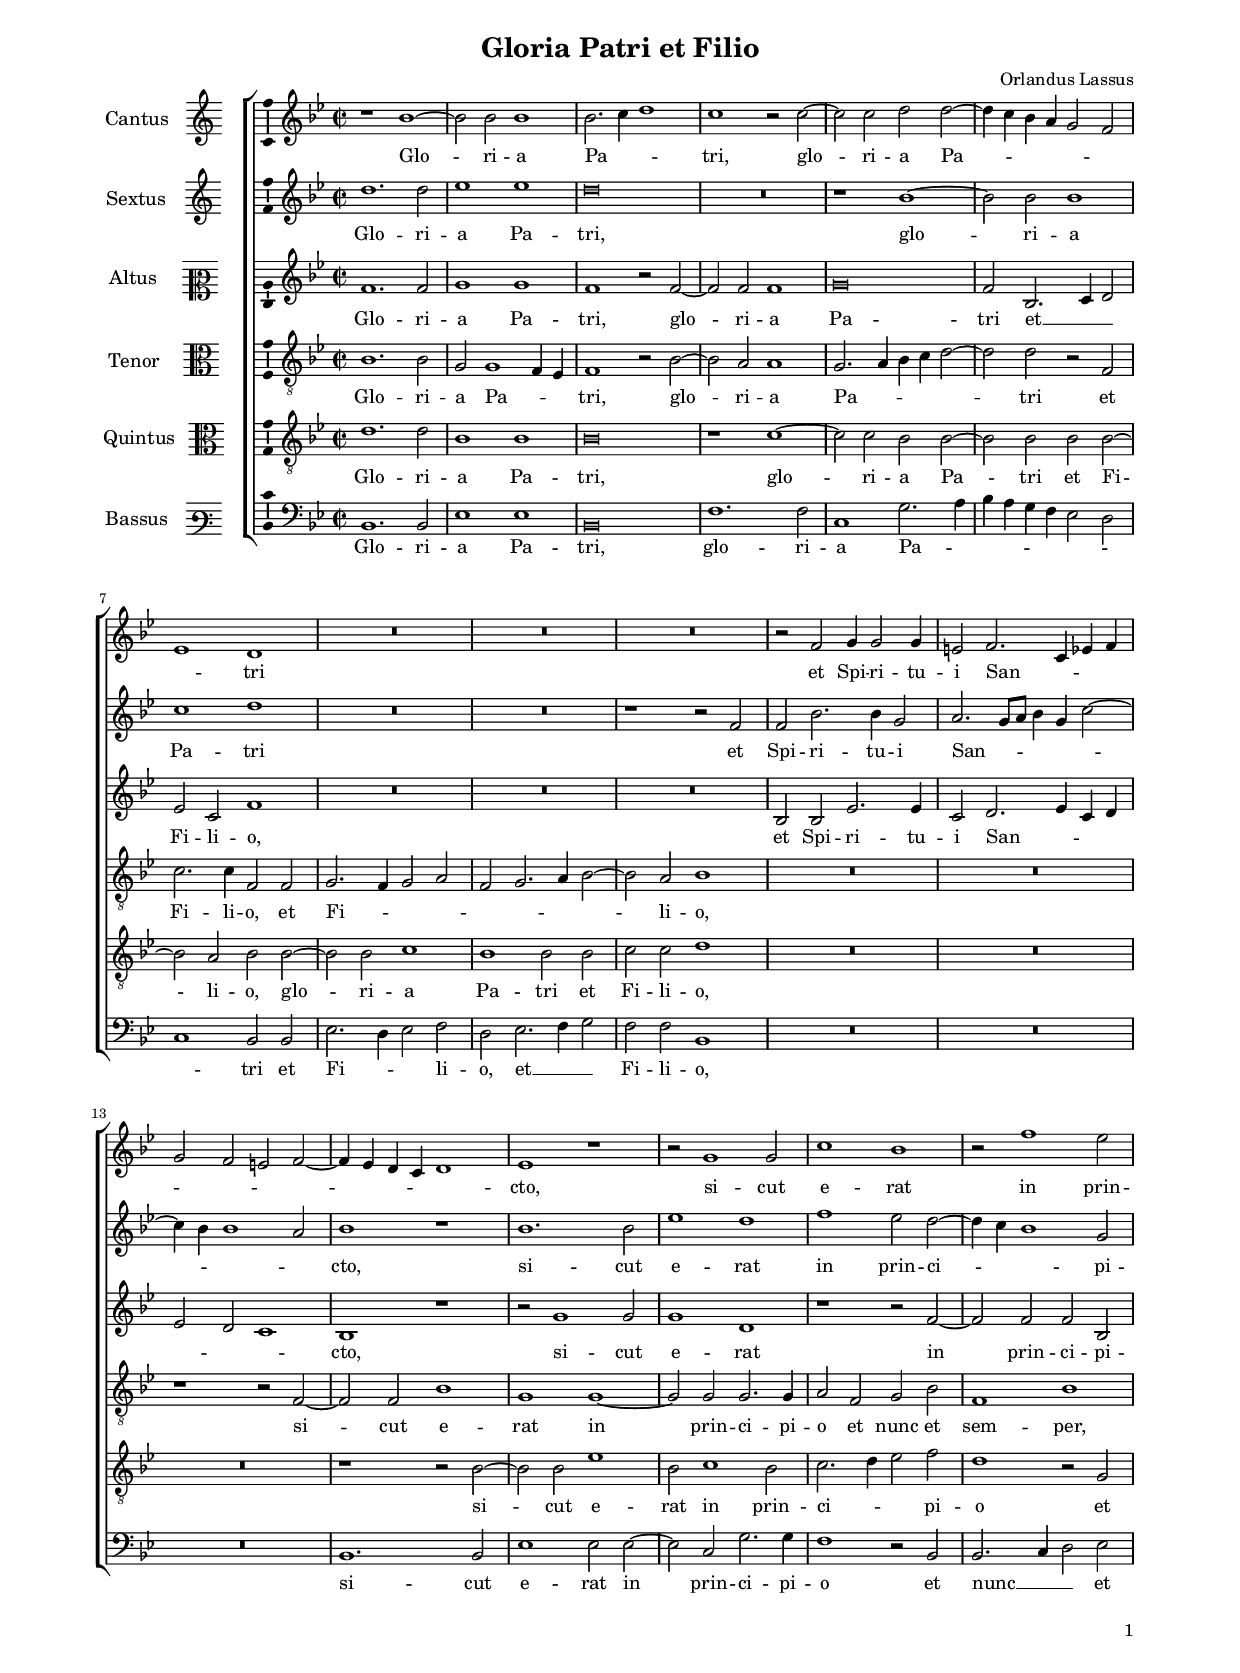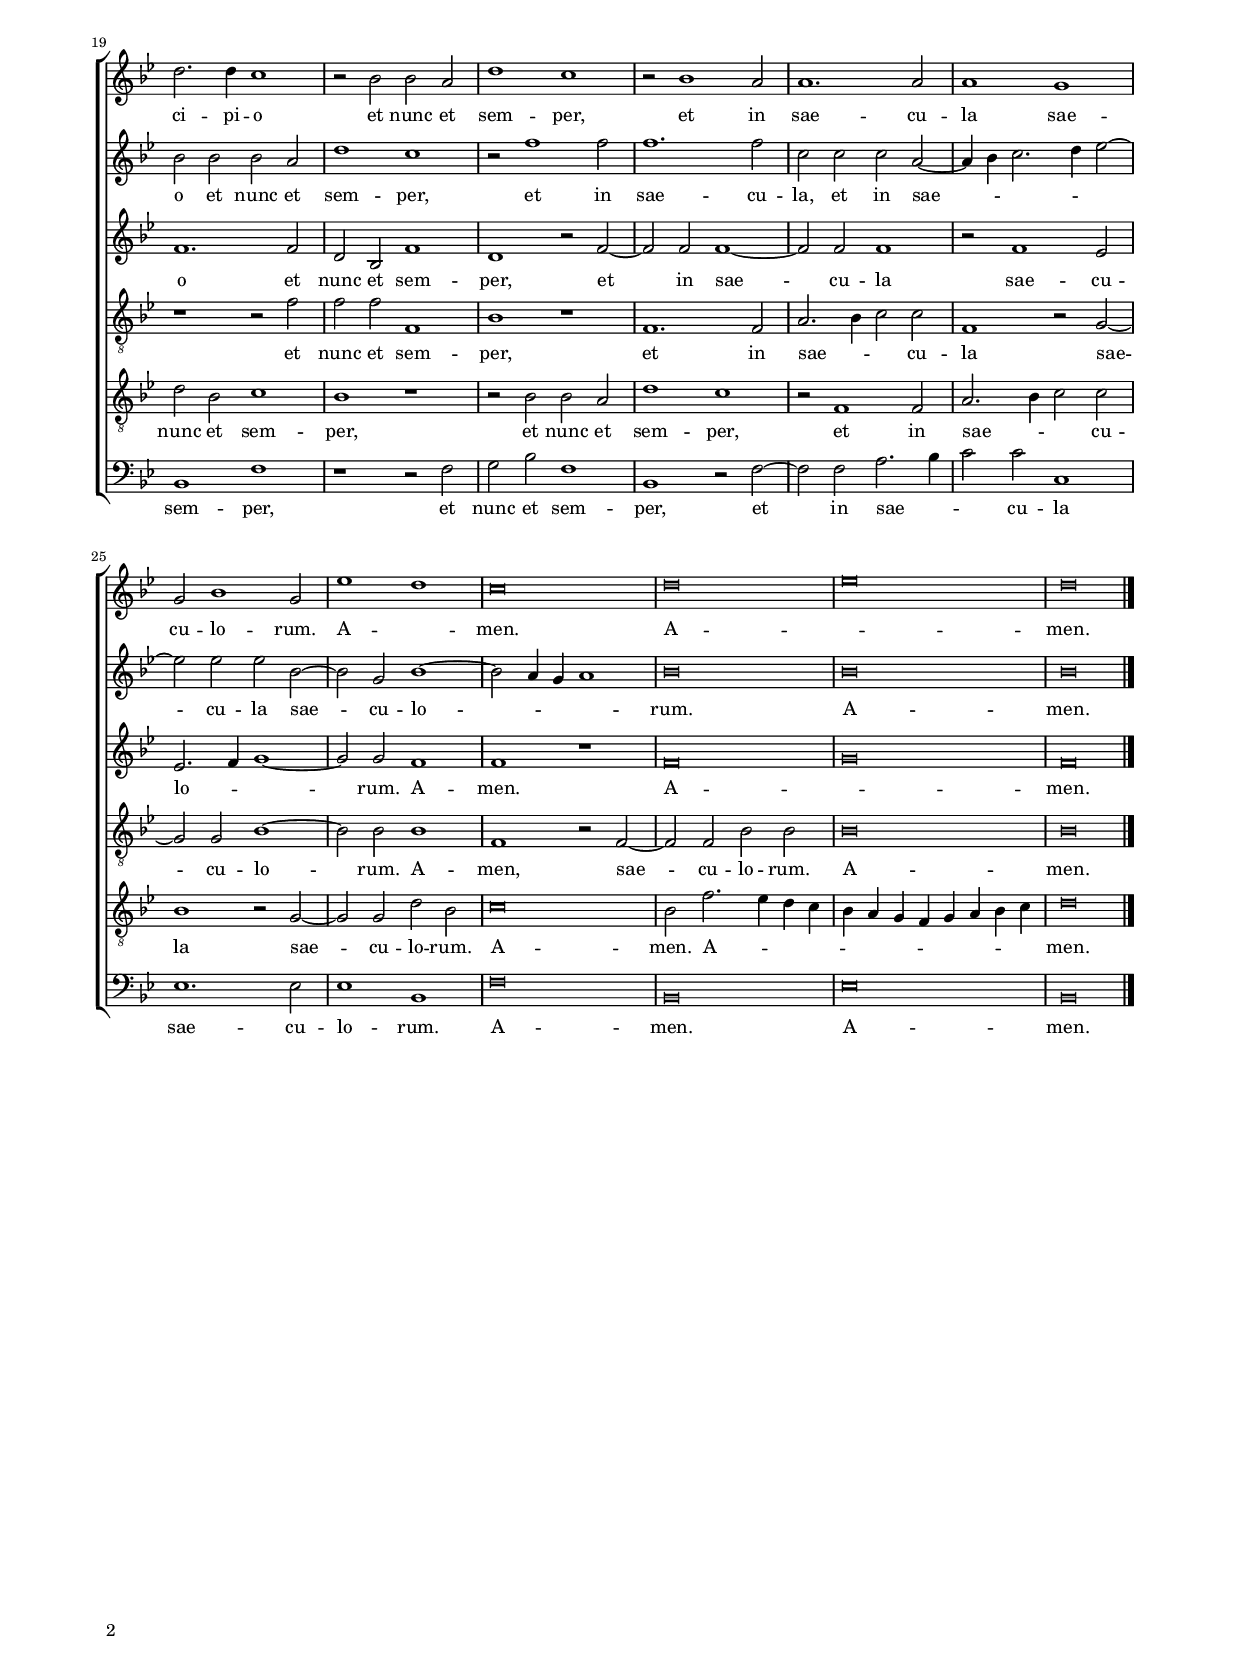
\header
{
  title="Gloria Patri et Filio"
  composer="Orlandus Lassus"
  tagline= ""
}

\version "2.20.0"
\language deutsch
#(set-global-staff-size 15)
% #(set-default-paper-size "letter")
#(ly:set-option 'point-and-click #f)


\paper
	{
	top-margin = 1.5 \cm
	bottom-margin = 1 \cm
	left-margin = 1.8 \cm
	right-margin = 1.8 \cm
	ragged-bottom = ##f
	ragged-last-bottom = ##t
	print-page-number = ##f
	system-system-spacing = #'((basic-distance . 16) (minimum-distance . 13) (padding . 5) (strechability . 250))
        oddFooterMarkup=\markup   \fill-line { "" \fromproperty #'page:page-number-string }
        evenFooterMarkup=\markup  \fill-line { \fromproperty #'page:page-number-string "" }
        last-bottom-spacing = #'((basic-distance . 12) (minimum-distance . 7) (padding . 4))
%	systems-per-page = 3
%       page-count = 4
%	min-systems-per-page = 3
	}


ficta = { \once \set suggestAccidentals = ##t }
	
forget = #(define-music-function (music) (ly:music?) #{
	\accidentalStyle forget
	$music
	\accidentalStyle default
	#})



global = {
    % \set Staff.autoBeaming = ##f
	\key c \major
	\time 2/2 \set Score.measureLength = #(ly:make-moment 2/1)
        \set Score.tempoHideNote = ##t
        \tempo 2 = 90
        \skip 1*2*30  \bar "|."
	}
   
incipitcantus = \markup { \score {
	{
	\set Staff.instrumentName = \markup { \fontsize #1 "Cantus" }
	\key c \major
	\clef violin
	s4 \bar ""
	}
	\layout  {
	raggedright = ##t
	indent = 1.6 \cm
	line-width = 2.2 \cm
	\context { \Staff \remove Time_signature_engraver }
	\override Staff.Clef.Y-extent = #'(0 . 0)
	}} \hspace #1 }


incipitsextus = \markup { \score {
	{
	\set Staff.instrumentName = \markup { \fontsize #1 "Sextus" }
	\key c \major
	\clef violin
	s4 \bar ""
	}
	\layout  {
	raggedright = ##t
	indent = 1.6 \cm
	line-width = 2.2 \cm
	\context { \Staff \remove Time_signature_engraver }
	\override Staff.Clef.Y-extent = #'(0 . 0)
	}} \hspace #1 }
      
      
incipitaltus = \markup { \score {
	{
	\set Staff.instrumentName = \markup { \fontsize #1 "Altus" }
	\key c \major
	\clef mezzosoprano
	s4 \bar ""
	}
	\layout  {
	raggedright = ##t
	indent = 1.6 \cm
	line-width = 2.2 \cm
	\context { \Staff \remove Time_signature_engraver }
	\override Staff.Clef.Y-extent = #'(0 . 0)
	}} \hspace #1 }


incipittenor = \markup { \score {
	{
	\set Staff.instrumentName = \markup { \fontsize #1 "Tenor" }
	\key c \major
	\clef alto
	s4 \bar ""
	}
	\layout  {
	raggedright = ##t
	indent = 1.6 \cm
	line-width = 2.2 \cm
	\context { \Staff \remove Time_signature_engraver }
	\override Staff.Clef.Y-extent = #'(0 . 0)
	}} \hspace #1 }
      
      
incipitquintus = \markup { \score {
	{
	\set Staff.instrumentName = \markup { \fontsize #1 "Quintus" }
	\key c \major
	\clef alto
	s4 \bar ""
	}
	\layout  {
	raggedright = ##t
	indent = 1.6 \cm
	line-width = 2.2 \cm
	\context { \Staff \remove Time_signature_engraver }
	\override Staff.Clef.Y-extent = #'(0 . 0)
	}} \hspace #1 }
      
      
incipitbassus = \markup { \score {
	{
	\set Staff.instrumentName = \markup { \fontsize #1 "Bassus" }
	\key c \major
	\clef varbaritone
	s4 \bar ""
	}
	\layout  {
	raggedright = ##t
	indent = 1.6 \cm
	line-width = 2.2 \cm
	\context { \Staff \remove Time_signature_engraver }
	\override Staff.Clef.Y-extent = #'(0 . 0)
	}} \hspace #1 }


cantus =  \relative c''
	{
	r1 c~
	c2 c c1
	c2. d4 e1
	d1 r2 d~
%5
	d2 d e e~ |
	e4 d c h a2 g \break \noPageBreak
	f1 e
	R\breve
	R\breve
%10
	R\breve |
	r2 g a4 a2 a4
	fis2 g2. d4 f g \break \noPageBreak
	a2 g fis g~
	g4 f e d e1
%15
	f1 r |
	r2 a1 a2
	d1 c
	r2 g'1 f2 \pageBreak
	e2. e4 d1
%20
	r2 c c h |
	e1 d
	r2 c1 h2
    h1. h2
    h1 a \break \noPageBreak
%25
	a2 c1 a2 |
	f'1 e
	d\breve
	e\breve
	f\breve
%30
	e\breve |
	}


sextus = \relative c''
	{
	e1. e2
	f1 f
	e\breve
	R\breve
%5
	r1 c~ |
	c2 c c1
	d1 e
	R\breve
	R\breve
%10
	r1 r2 g, |
	g2 c2. c4 a2
	h2. a8 h c4 a d2~
	d4 c c1 h2
	c1 r
%15
	c1. c2 |
	f1 e
	g1 f2 e~
	e4 d c1 a2
	c2 c c h
%20
	e1 d |
	r2 g1 g2
	g1. g2
	d2 d d h~
	h4 c d2. e4 f2~
%25
	f2 f f c~ |
	c2 a c1~
	c2 h4 a h1
	c\breve
	c\breve
%30
	c\breve |
	}


altus =  \relative c'
    {
	g'1. g2
	a1 a
	g1 r2 g~
	g2 g g1
%5
	a\breve |
	g2 c,2. d4 e2
	f2 d g1
	R\breve
	R\breve
%10
	R\breve |
	c,2 c f2. f4
	d2 e2. f4 d e
	f2 e d1
	c1 r
%15
	r2 a'1 a2 |
	a1 e
	r1 r2 g2~ 
    g2 g2 g2 c,
    g'1. g2
%20
	e2 c g'1 |
	e1 r2 g~
    g2 g2 g1~
    g2 g2 g1
	r2 g1 f2
%25
	f2. g4 a1~ |
	a2 a g1
	g1 r
	g\breve
	a\breve
%30
	g\breve |
	}


tenor =  \relative c'
	{
	c1. c2
	a2 a1 g4 f
	g1 r2 c~
	c2 h h1
%5
    a2. h4 c d e2~ |
	e2 e r g,
	d'2. d4 g,2 g
	a2. g4 a2 h
	g2 a2. h4 c2~
%10
	c2 h c1 |
	R\breve
    R\breve
	r1 r2 g~ 
	g2 g c1
%15
	a1 a~ |
	a2 a a2. a4
	h2 g a c
	g1 c
	r1 r2 g'
%20
	g2 g g,1 |
	c1 r
	g1. g2
	h2. c4 d2 d
	g,1 r2 a~
%25
	a2 a c1~ |
	c2 c c1
	g1 r2 g~
	g2 g c c
	c\breve
%30
	c\breve |
	}


quintus  =  \relative c'
	{
	e1. e2
	c1 c
	c\breve
	r1 d~
%5
	d2 d c c~ |
	c2 c c c~
	c2 h c c~
	c2 c d1
	c1 c2 c
%10
	d2 d e1 |
	R\breve
	R\breve
	R\breve
	r1 r2 c~
%15
	c2 c f1 |
	c2 d1 c2
	d2. e4 f2 g
	e1 r2 a,
	e'2 c d1
%20
	c1 r |
	r2 c c h
	e1 d
	r2 g,1 g2
	h2. c4 d2 d
%25
	c1 r2 a~ |
	a2 a e' c
	d\breve
	c2 g'2. f4 e d
	c4 h a g a h c d
%30
	e\breve |
	}


bassus  =  \relative c
	{
	c1. c2
	f1 f
	c\breve
	g'1. g2
%5
	d1 a'2. h4 |
	c4 h a g f2 e
	d1 c2 c
	f2. e4 f2 g
	e2 f2. g4 a2
%10
	g2 g c,1 |
	R\breve
	R\breve
	R\breve
	c1. c2
%15
	f1 f2 f~ |
	f2 d a'2. a4
	g1 r2 c,
	c2. d4 e2 f
	c1 g'
%20
	r1 r2 g |
	a2 c g1
	c,1 r2 g'~
	g2 g h2. c4
	d2 d d,1
%25
	f1. f2 |
	f1 c
	g'\breve
	c,\breve
	f\breve
%30
	c\breve |
	}


lyricscantus = \lyricmode {
	Glo -- ri -- a Pa -- _ _ tri,
    glo -- ri -- a Pa -- _ _ _ _ _ _ tri
    et Spi -- ri -- tu -- i San -- _ _ _ _ _ _ _ _ _ _ _ cto,
    si -- cut e -- rat in prin -- ci -- pi -- o
    et nunc et sem -- per,
    et in sae -- cu -- la sae -- cu -- lo -- rum.
    A -- _ men.
    A -- _ men.
	}


lyricssextus = \lyricmode {
	Glo -- ri -- a Pa -- tri,
    glo -- ri -- a Pa -- tri
    et Spi -- ri -- tu -- i San -- _ _ _ _ _ _ _ _ cto,
    si -- cut e -- rat in prin -- ci -- _ _ pi -- o
    et nunc et sem -- per,
    et in sae -- cu -- la,
    et in sae -- _ _ _ _ cu -- la sae -- cu -- lo -- _ _ _ rum.
    A -- men.
    A -- men.
	}


lyricsaltus = \lyricmode {
	Glo -- ri -- a Pa -- tri,
    glo -- ri -- a Pa -- tri
    et __ _ _ Fi -- li -- o,
    et Spi -- ri -- tu -- i San -- _ _ _ _ _ _ cto,
    si -- cut e -- rat in prin -- ci -- pi -- o
    et nunc et sem -- per,
    et in sae -- cu -- la sae -- cu -- lo -- _ _ rum.
    A -- men.
    A -- _ men.
	}
	

lyricstenor = \lyricmode {
	Glo -- ri -- a Pa -- _ _ tri,
    glo -- ri -- a Pa -- _ _ _ _ tri
    et Fi -- li -- o,
    et Fi -- _ _ _ _ _ _ _ li -- o,
    si -- cut e -- rat in prin -- ci -- pi -- o
    et nunc et sem -- per,
    et nunc et sem -- per,
    et in sae -- _ _ cu -- la sae -- cu -- lo -- rum.
    A -- men,
    sae -- cu -- lo -- rum.
    A -- men.
	}


lyricsquintus = \lyricmode {
	Glo -- ri -- a Pa -- tri,
    glo -- ri -- a Pa -- tri
    et Fi -- li -- o,
    glo -- ri -- a Pa -- tri
    et Fi -- li -- o,
    si -- cut e -- rat in prin -- ci -- _ _ pi -- o
    et nunc et sem -- per,
    et nunc et sem -- per,
    et in sae -- _ _ cu -- la sae -- cu -- lo -- rum.
    A -- men.
    A -- _ _ _ _ _ _ _ _ _ _ _ men.
	}


lyricsbassus = \lyricmode {
	Glo -- ri -- a Pa -- tri,
    glo -- ri -- a Pa -- _ _ _ _ _ _ _ _ tri
    et Fi -- _ _ li -- o,
    et __ _ _ Fi -- li -- o,
    si -- cut e -- rat in prin -- ci -- pi -- o
    et nunc __ _ _ et sem -- per,
    et nunc et sem -- per,
    et in sae -- _ _ cu -- la sae -- cu -- lo -- rum.
    A -- men.
    A -- men.
	}


\score
{  
	\transpose c b, {
	\new ChoirStaff \with { \override StaffGrouper.staff-staff-spacing.basic-distance = #12 }
	<<

	\new Staff << \global
	\new Voice="v1" {
		\set Staff.instrumentName=\incipitcantus
		\set Staff.midiInstrument = "reed organ"
		\clef violin
		\cantus }
	\new Lyrics \lyricsto "v1" {\lyricscantus }
	>>


	\new Staff << \global
	\new Voice="v6" {
		\set Staff.instrumentName=\incipitsextus
		\set Staff.midiInstrument = "reed organ"
		\clef violin 
		\sextus}
	\new Lyrics \lyricsto "v6" {\lyricssextus }
	>>


	\new Staff << \global
	\new Voice="v2" {
		\set Staff.instrumentName=\incipitaltus
		\set Staff.midiInstrument = "reed organ"
		\clef violin 
		\altus}
	\new Lyrics \lyricsto "v2" {\lyricsaltus }
	>>


	\new Staff << \global
	\new Voice="v3" {
		\set Staff.instrumentName=\incipittenor
		\set Staff.midiInstrument = "reed organ"
		\clef "G_8"
		\tenor }
	\new Lyrics \lyricsto "v3" {\lyricstenor }
	>>


	\new Staff << \global
	\new Voice="v5" {
		\set Staff.instrumentName=\incipitquintus
		\set Staff.midiInstrument = "reed organ"
		\clef "G_8"
		\quintus}
	\new Lyrics \lyricsto "v5" {\lyricsquintus }
	>>


	\new Staff << \global
	\new Voice="v4" {
		\set Staff.instrumentName=\incipitbassus
		\set Staff.midiInstrument = "reed organ"
		\clef bass 
		\bassus }
	\new Lyrics \lyricsto "v4" {\lyricsbassus}
	>>

	>>
	} % transpose

	\layout
	{
	indent = 2.5 \cm
%	\context { \Lyrics \override VerticalAxisGroup.nonstaff-relatedstaff-spacing.padding = #2 }
%	\context { \Lyrics \override LyricText.font-size = #1 }
	\context { \Staff \override TimeSignature.break-visibility = #end-of-line-invisible }
    \context { \Staff \consists "Ambitus_engraver" }
%	\context { \Voice \override Slur.transparent = ##t }
	\context { \Score \override BarNumber.padding = #2 }
	\context { \Voice \override NoteHead.style = #'baroque }
	}

\midi
	{
	}

}


% EOF
